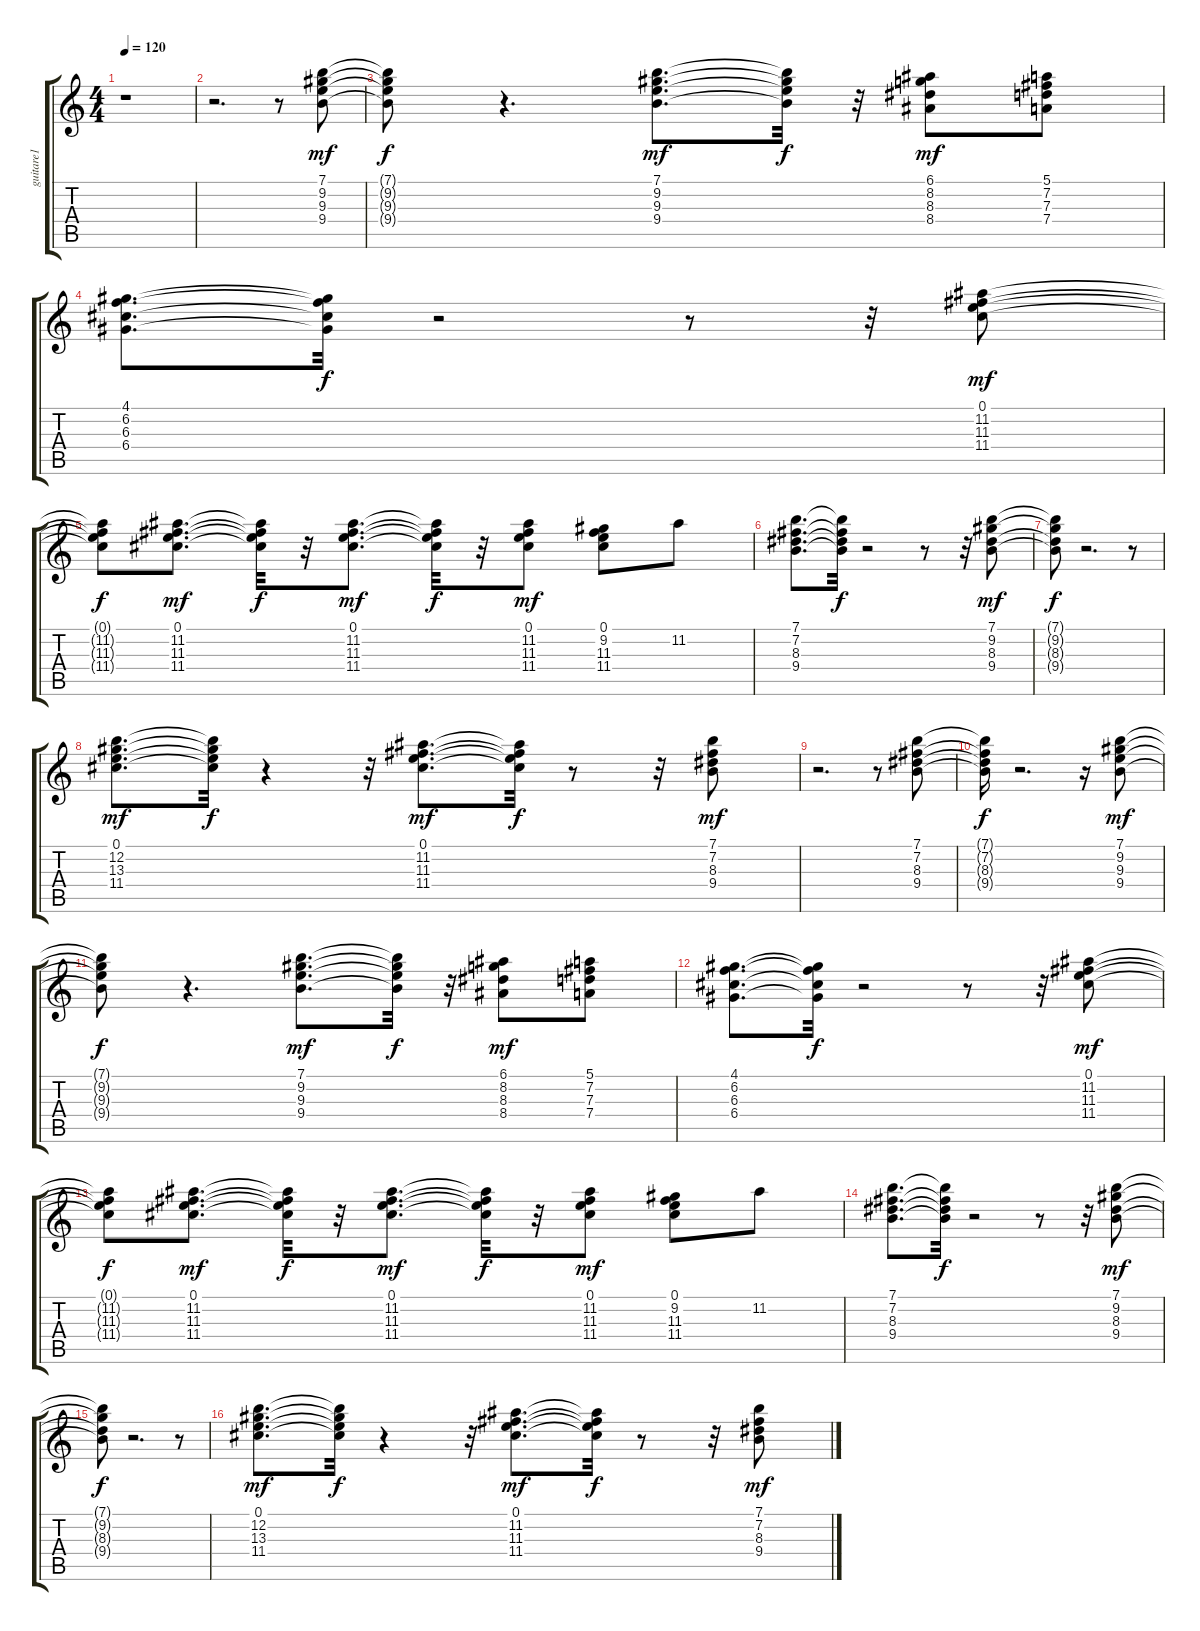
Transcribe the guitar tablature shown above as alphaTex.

\track ("guitare1" "guitare1") {instrument overdrivenguitar}
\staff {score tabs}
\tuning (E4 B3 G3 D3 A2 E2) {hide}
\ts (4 4)
\tempo 120
\clef g2
\ks c
r.1{dy mf} |
r.2{d} r.8 (7.1 9.2 9.3 9.4).8 |
(7.1{t} 9.2{t} 9.3{t} 9.4{t}).8{dy f} r.4{d} (7.1 9.2 9.3 9.4).8{d dy mf} (7.1{t} 9.2{t} 9.3{t} 9.4{t}).32{dy f} r.32 (6.1 8.2 8.3 8.4).8{dy mf} (5.1 7.2 7.3 7.4).8 |
(4.1 6.2 6.3 6.4).8{d} (4.1{t} 6.2{t} 6.3{t} 6.4{t}).32{dy f} r.2 r.8 r.32 (0.1 11.2 11.3 11.4).8{dy mf} |
(0.1{t} 11.2{t} 11.3{t} 11.4{t}).8{dy f} (0.1 11.2 11.3 11.4).8{d dy mf} (0.1{t} 11.2{t} 11.3{t} 11.4{t}).32{dy f} r.32 (0.1 11.2 11.3 11.4).8{d dy mf} (0.1{t} 11.2{t} 11.3{t} 11.4{t}).32{dy f} r.32 (0.1 11.2 11.3 11.4).8{dy mf} (0.1 9.2 11.3 11.4).8 11.2.8 |
(7.1 7.2 8.3 9.4).8{d} (7.1{t} 7.2{t} 8.3{t} 9.4{t}).32{dy f} r.2 r.8 r.32 (7.1 9.2 8.3 9.4).8{dy mf} |
(7.1{t} 9.2{t} 8.3{t} 9.4{t}).8{dy f} r.2{d} r.8 |
(0.1 12.2 13.3 11.4).8{d dy mf} (0.1{t} 12.2{t} 13.3{t} 11.4{t}).32{dy f} r.4 r.32 (0.1 11.2 11.3 11.4).8{d dy mf} (0.1{t} 11.2{t} 11.3{t} 11.4{t}).32{dy f} r.8 r.32 (7.1 7.2 8.3 9.4).8{dy mf} |
r.2{d} r.8 (7.1 7.2 8.3 9.4).8 |
(7.1{t} 7.2{t} 8.3{t} 9.4{t}).16{dy f} r.2{d} r.16 (7.1 9.2 9.3 9.4).8{dy mf} |
(7.1{t} 9.2{t} 9.3{t} 9.4{t}).8{dy f} r.4{d} (7.1 9.2 9.3 9.4).8{d dy mf} (7.1{t} 9.2{t} 9.3{t} 9.4{t}).32{dy f} r.32 (6.1 8.2 8.3 8.4).8{dy mf} (5.1 7.2 7.3 7.4).8 |
(4.1 6.2 6.3 6.4).8{d} (4.1{t} 6.2{t} 6.3{t} 6.4{t}).32{dy f} r.2 r.8 r.32 (0.1 11.2 11.3 11.4).8{dy mf} |
(0.1{t} 11.2{t} 11.3{t} 11.4{t}).8{dy f} (0.1 11.2 11.3 11.4).8{d dy mf} (0.1{t} 11.2{t} 11.3{t} 11.4{t}).32{dy f} r.32 (0.1 11.2 11.3 11.4).8{d dy mf} (0.1{t} 11.2{t} 11.3{t} 11.4{t}).32{dy f} r.32 (0.1 11.2 11.3 11.4).8{dy mf} (0.1 9.2 11.3 11.4).8 11.2.8 |
(7.1 7.2 8.3 9.4).8{d} (7.1{t} 7.2{t} 8.3{t} 9.4{t}).32{dy f} r.2 r.8 r.32 (7.1 9.2 8.3 9.4).8{dy mf} |
(7.1{t} 9.2{t} 8.3{t} 9.4{t}).8{dy f} r.2{d} r.8 |
(0.1 12.2 13.3 11.4).8{d dy mf} (0.1{t} 12.2{t} 13.3{t} 11.4{t}).32{dy f} r.4 r.32 (0.1 11.2 11.3 11.4).8{d dy mf} (0.1{t} 11.2{t} 11.3{t} 11.4{t}).32{dy f} r.8 r.32 (7.1 7.2 8.3 9.4).8{dy mf}
